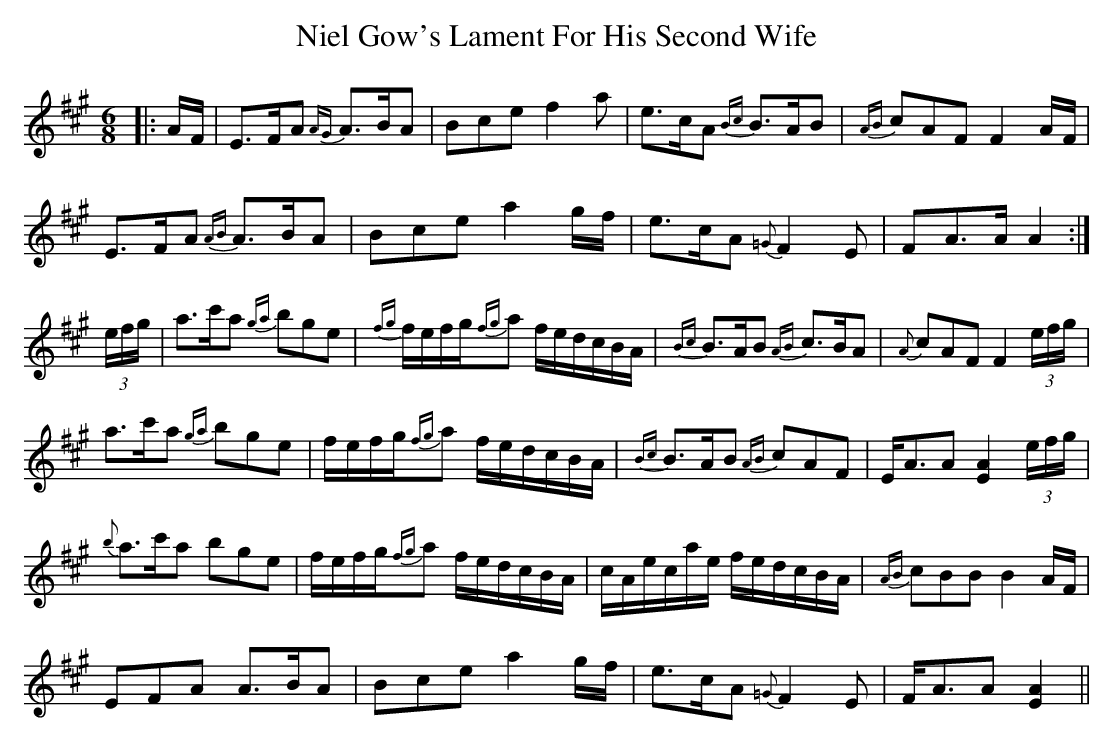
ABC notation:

X:1
T: Niel Gow's Lament For His Second Wife
M: 6/8
L: 1/8
K: Amaj
|:A/F/|E>FA {AG}A>BA|Bce f2a|e>cA {Bc}B>AB|{AB}cAF F2A/F/|
E>FA {AB}A>BA|Bce a2g/f/|e>cA {=G}F2 E|FA>A A2:|
(3e/f/g/|a>c'a {ga}bge|{fg}f/e/f/g/{fg}a f/e/d/c/B/A/|{Bc}B>AB {AB}c>BA|{A}cAF F2 (3e/f/g/|
a>c'a {ga}bge|f/e/f/g/{fg}a f/e/d/c/B/A/|{Bc}B>AB {AB}cAF|E<AA [A2E2] (3e/f/g/|
{b}a>c'a bge|f/e/f/g/{fg}a f/e/d/c/B/A/|c/A/e/c/a/e/ f/e/d/c/B/A/|{AB}cBB B2A/F/|
EFA A>BA|Bce a2g/f/|e>cA {=G}F2E|F<AA [A2E2]||
